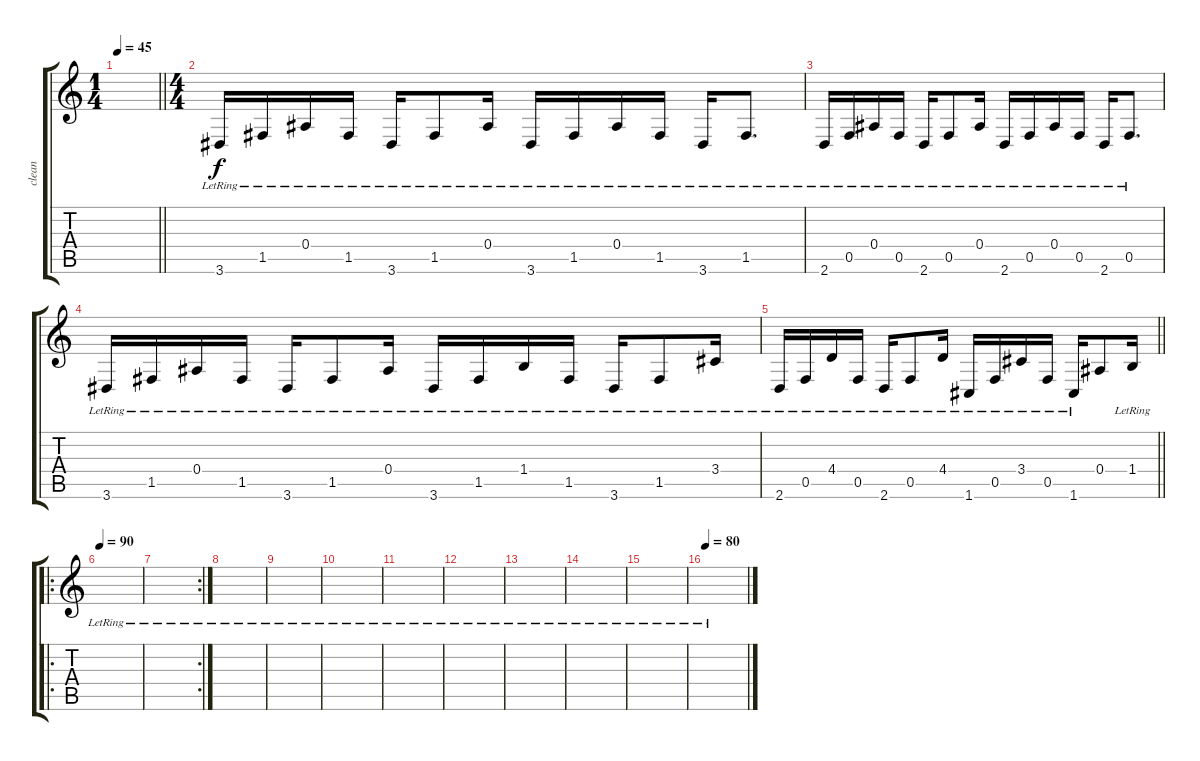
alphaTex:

\track ("clean" "clean") {instrument electricguitarjazz}
\staff {score tabs}
\tuning (C4 G3 Eb3 Bb2 F2 C2) {hide}
\ts (1 4)
\tempo 45
\clef g2
\barLineRight lightlight
\ks c
|
\ts (4 4)
\section ("" "")
3.6{lr}.16 1.5{lr}.16 0.4{lr}.16 1.5{lr}.16 3.6{lr}.16 1.5{lr}.8 0.4{lr}.16 3.6{lr}.16 1.5{lr}.16 0.4{lr}.16 1.5{lr}.16 3.6{lr}.16 1.5{lr}.8{d} |
2.6{lr}.16 0.5{lr}.16 0.4{lr}.16 0.5{lr}.16 2.6{lr}.16 0.5{lr}.8 0.4{lr}.16 2.6{lr}.16 0.5{lr}.16 0.4{lr}.16 0.5{lr}.16 2.6{lr}.16 0.5{lr}.8{d} |
3.6{lr}.16 1.5{lr}.16 0.4{lr}.16 1.5{lr}.16 3.6{lr}.16 1.5{lr}.8 0.4{lr}.16 3.6{lr}.16 1.5{lr}.16 1.4{lr}.16 1.5{lr}.16 3.6{lr}.16 1.5{lr}.8 3.4{lr}.16 |
\barLineRight lightlight
2.6{lr}.16 0.5{lr}.16 4.4{lr}.16 0.5{lr}.16 2.6{lr}.16 0.5{lr}.8 4.4{lr}.16 1.6{lr}.16 0.5{lr}.16 3.4{lr}.16 0.5{lr}.16 1.6{lr}.16 0.4.8 1.4{lr}.16 |
\ro
\section ("" "")
\tempo 90
|
\rc 2
|
|
|
|
|
|
|
|
|
\tempo 80
